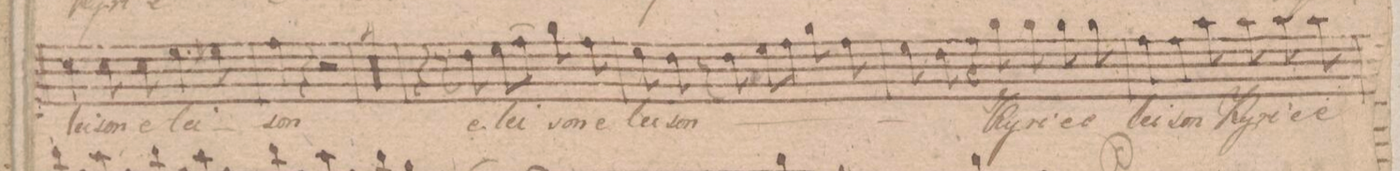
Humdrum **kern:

**kern	**text
*I"Basso	*
*clefF4	*
*k[f#c#]	*
*met(c)	*
*M4/4	*
4E\	-lei-
8E\	-son
8E\	e-
4.G\	-lei-
8G#X\	.
=55	=55
4A\	-son
4r	.
2r	.
=56	=56
1r	.
=57	=57
1r	.
=58	=58
1r	.
=59	=59
1r	.
=60	=60
4r	.
8r	.
8F#\	e-
(8G\L	-lei-
8A\J)	.
8B\	-son
8A\	e-
=61	=61
8G\	-lei-
8F#\	-son
8r	.
8F#\	{e-
8G\L	-lei-
8A\J	.
8B\	-son
8A\	e-
=62	=62
8G\	-lei-
8F#\	-son}
4r	.
8B\	Ky-
8B\	-ri-
8B\	-e
8B\	e-
=63	=63
4A\	-lei-
4A\	-son
8c#\	Ky-
8c#\	-ri-
8c#\	-e
8c#\	e-
=64	=64
*-	*-
